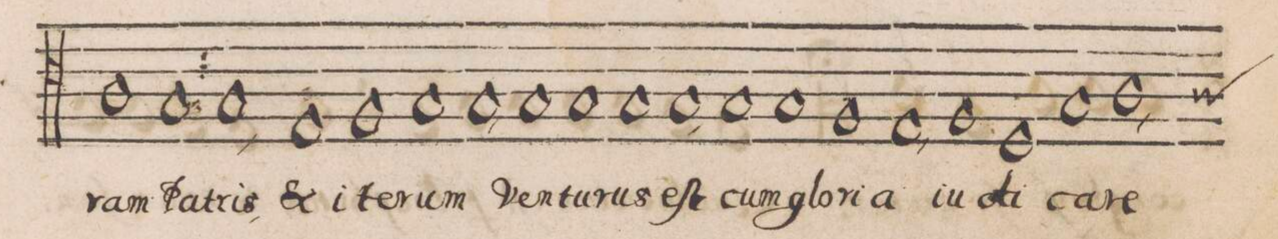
**kern	**text
*I"TENOR	*
*clefC4	*
*k[]	*
*met(C|)	*
*M2/1	*
1A	-ram
1G	Pa-
=115-	=115-
1G,	-tris,
1E	(et)
=116-	=116-
1F	i-
1G	-te-
=117-	=117-
1G,	-rum
1G	Ven-
=118-	=118-
1G	-tu-
1G	-rus
=119-	=119-
1G,	eſt
1G	cum
=120-	=120-
1G	glo-
1F	-ri-
=121-	=121-
1E,	-a
1F	iu-
=122-	=122-
1D	-di-
1G	-ca-
=123-	=123-
*custos:A	*
1A,	-re
*-	*-
